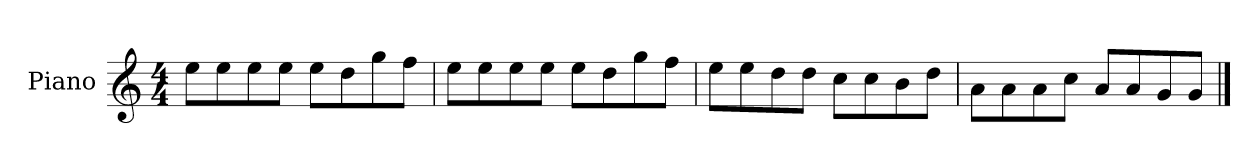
**kern
*part1
*staff1
*I"Piano
*I'P-no
*clefG2
*k[]
*M4/4
*MM90
=1
8ee\L
8ee\
8ee\
8ee\J
8ee\L
8dd\
8gg\
8ff\J
=2
8ee\L
8ee\
8ee\
8ee\J
8ee\L
8dd\
8gg\
8ff\J
=3
8ee\L
8ee\
8dd\
8dd\J
8cc\L
8cc\
8b\
8dd\J
=4
8a\L
8a\
8a\
8cc\J
8a/L
8a/
8g/
8g/J
==
*-
